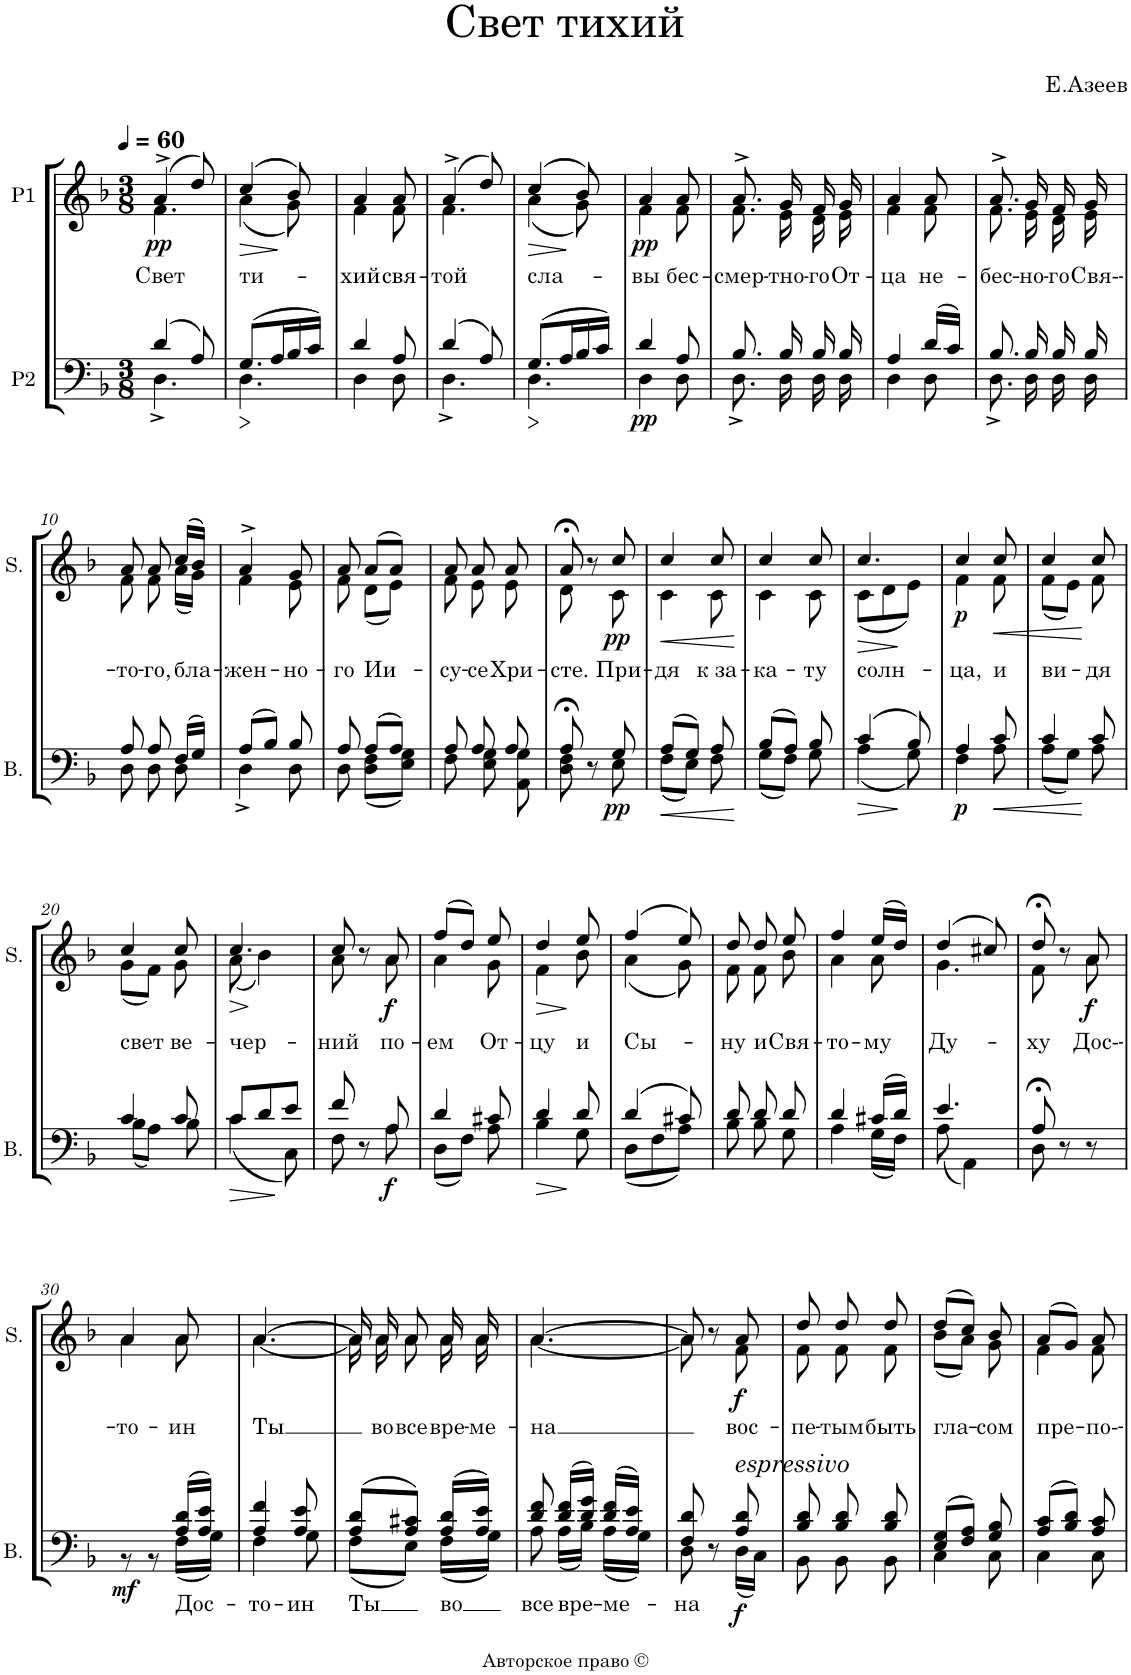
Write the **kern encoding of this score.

**kern	**text	**dynam	**kern	**text	**dynam
*part2	*part2	*part2	*part1	*part1	*part1
*staff2	*staff2	*staff2	*staff1	*staff1	*staff1
*I"P2	*	*	*I"P1	*	*
*clefF4	*	*	*clefG2	*	*
*k[b-]	*	*	*k[b-]	*	*
*d:	*	*	*d:	*	*
*M3/8	*	*	*M3/8	*	*
*MM60	*	*	*MM60	*	*
=1	=1	=1	=1	=1	=1
*^	*	*	*^	*	*
!	!	!	!	!	!	!LO:LY:b	!LO:DY:b
(4d/	4.D^\	.	.	(4a^/	4.f\	Свет	pp
8A/)	.	.	.	8dd/)	.	.	.
=2	=2	=2	=2	=2	=2	=2	=2
!	!	!	!LO:HP:b	!	!	!LO:LY:b	!LO:HP:b
(8.G/L	4.D\	.	>	(4cc/	(4a\	ти-	>
16A/L	.	.	.	.	.	.	.
16B-/	.	.	.	8b-/)	8g\)	.	]
16c/JJ)	.	.	.	.	.	.	.
=3	=3	=3	=3	=3	=3	=3	=3
!	!	!	!	!	!	!LO:LY:b	!
4d/	4D\	.	.	4a/	4f\	-хий	.
!	!	!	!	!	!	!LO:LY:b	!
8A/	8D\	.	.	8a/	8f\	свя-	.
=4	=4	=4	=4	=4	=4	=4	=4
!	!	!	!	!	!	!LO:LY:b	!
(4d/	4.D^\	.	.	(4a^/	4.f\	-той	.
8A/)	.	.	.	8dd/)	.	.	.
*v	*v	*	*	*	*	*	*
*	*	*	*v	*v	*	*
.	.	]	.	.	.
=5	=5	=5	=5	=5	=5
!	!	!LO:HP:b	!	!LO:LY:b	!LO:HP:b
*^	*	*	*^	*	*
(8.G/L	4.D\	.	>	(4cc/	(4a\	сла-	>
16A/L	.	.	.	.	.	.	.
16B-/	.	.	.	8b-/)	8g\)	.	]
16c/JJ)	.	.	.	.	.	.	.
=6	=6	=6	=6	=6	=6	=6	=6
!	!	!	!LO:DY:b	!	!	!LO:LY:b	!LO:DY:b
4d/	4D\	.	pp	4a/	4f\	-вы	pp
!	!	!	!	!	!	!LO:LY:b	!
8A/	8D\	.	.	8a/	8f\	бес-	.
=7	=7	=7	=7	=7	=7	=7	=7
!	!	!	!	!	!	!LO:LY:b	!
8.B-/	8.D^\	.	.	8.a^/	8.f\	-смер-	.
!	!	!	!	!	!	!LO:LY:b	!
16B-/	16D\	.	.	16g/	16e\	-тно-	.
!	!	!	!	!	!	!LO:LY:b	!
16B-/	16D\	.	.	16f/	16d\	-го	.
!	!	!	!	!	!	!LO:LY:b	!
16B-/	16D\	.	.	16g/	16e\	От-	.
=8	=8	=8	=8	=8	=8	=8	=8
!	!	!	!	!	!	!LO:LY:b	!
4A/	4D\	.	.	4a/	4f\	-ца	.
!	!	!	!	!	!	!LO:LY:b	!
(16d/LL	8D\	.	.	8a/	8f\	не-	.
16c/JJ)	.	.	.	.	.	.	.
=9	=9	=9	=9	=9	=9	=9	=9
!	!	!	!	!	!	!LO:LY:b	!
8.B-/	8.D^\	.	.	8.a^/	8.f\	-бес-	.
!	!	!	!	!	!	!LO:LY:b	!
16B-/	16D\	.	.	16g/	16e\	-но-	.
!	!	!	!	!	!	!LO:LY:b	!
16B-/	16D\	.	.	16f/	16d\	-го	.
!	!	!	!	!	!	!LO:LY:b	!
16B-/	16D\	.	.	16g/	16e\	Свя--	.
!!LO:LB:g=z	!!
=10	=10	=10	=10	=10	=10	=10	=10
!	!	!	!	!	!	!LO:LY:b	!
8A/	8D\	.	.	8a/	8f\	-то-	.
!	!	!	!	!	!	!LO:LY:b	!
8A/	8D\	.	.	8a/	8f\	-го,	.
!	!	!	!	!	!	!LO:LY:b	!
(16F/LL	8D\	.	.	(16cc/LL	(16a\LL	бла-	.
16G/JJ)	.	.	.	16b-/JJ)	16g\JJ)	.	.
=11	=11	=11	=11	=11	=11	=11	=11
!	!	!	!	!	!	!LO:LY:b	!
(8A/L	4D^\	.	.	4a^/	4f\	-жен-	.
8B-/J)	.	.	.	.	.	.	.
!	!	!	!	!	!	!LO:LY:b	!
8B-/	8D\	.	.	8g/	8e\	-но-	.
=12	=12	=12	=12	=12	=12	=12	=12
!	!	!	!	!	!	!LO:LY:b	!
8A/	8D\	.	.	8a/	8f\	-го	.
!	!	!	!	!	!	!LO:LY:b	!
(8A/L	(8D\ 8F\L	.	.	(8a/L	(8d\L	Ии-	.
8A/J)	8E\ 8G\J)	.	.	8a/J)	8e\J)	.	.
=13	=13	=13	=13	=13	=13	=13	=13
!	!	!	!	!	!	!LO:LY:b	!
8A/	8F\	.	.	8a/	8f\	-су-	.
!	!	!	!	!	!	!LO:LY:b	!
8A/	8E\ 8G\	.	.	8a/	8e\	-се	.
!	!	!	!	!	!	!LO:LY:b	!
8A/	8AA\ 8G\	.	.	8a/	8e\	Хри-	.
=14	=14	=14	=14	=14	=14	=14	=14
!	!	!	!	!	!	!LO:LY:b	!
8A/	8D\;< 8F\;<	.	.	8a;</	8d\	-сте.	.
8r	8ryy	.	.	8r	8ryy	.	.
!	!	!	!LO:DY:b	!	!	!LO:LY:b	!LO:DY:b
8G/	8E\	.	pp	8cc/	8c\	При-	pp
=15	=15	=15	=15	=15	=15	=15	=15
!	!	!	!LO:HP:b	!	!	!LO:LY:b	!LO:HP:b
(8A/L	(8F\L	.	<	4cc/	4c\	-дя	<
8G/J)	8E\J)	.	.	.	.	.	.
!	!	!	!	!	!	!LO:LY:b	!
8A/	8F\	.	.	8cc/	8c\	к за-	.
*v	*v	*	*	*	*	*	*
*	*	*	*v	*v	*	*
.	.	]	.	.	[
=16	=16	=16	=16	=16	=16
*^	*	*	*^	*	*
!	!	!	!	!	!	!LO:LY:b	!
(8B-/L	(8G\L	.	.	4cc/	4c\	-ка-	.
8A/J)	8F\J)	.	.	.	.	.	.
!	!	!	!	!	!	!LO:LY:b	!
8B-/	8G\	.	.	8cc/	8c\	-ту	.
=17	=17	=17	=17	=17	=17	=17	=17
!	!	!	!LO:HP:b	!	!	!LO:LY:b	!LO:HP:b
(4c/	(4A\	.	>	4.cc/	(8c\L	солн-	>
.	.	.	.	.	8d\	.	.
8B-/)	8G\)	.	[	.	8e\J)	.	]
=18	=18	=18	=18	=18	=18	=18	=18
!	!	!	!LO:DY:b	!	!	!LO:LY:b	!LO:DY:b
4A/	4F\	.	p	4cc/	4f\	-ца,	p
!	!	!	!LO:HP:b	!	!	!LO:LY:b	!LO:HP:b
8c/	8A\	.	<	8cc/	8f\	и	<
=19	=19	=19	=19	=19	=19	=19	=19
!	!	!	!	!	!	!LO:LY:b	!
4c/	(8A\L	.	.	4cc/	(8f\L	ви-	.
.	8G\J)	.	.	.	8e\J)	.	.
!	!	!	!	!	!	!LO:LY:b	!
8c/	8A\	.	]	8cc/	8f\	-дя	[
!!LO:LB:g=z	!!
=20	=20	=20	=20	=20	=20	=20	=20
!	!	!	!	!	!	!LO:LY:b	!
4c/	(8B-\L	.	.	4cc/	(8g\L	свет	.
.	8A\J)	.	.	.	8f\J)	.	.
!	!	!	!	!	!	!LO:LY:b	!
8c/	8B-\	.	.	8cc/	8g\	ве-	.
=21	=21	=21	=21	=21	=21	=21	=21
!	!	!	!LO:HP:b	!	!	!LO:LY:b	!LO:HP:b
8c/L	(4c\	.	>	4.cc/	(8a\	-чер-	>
8d/	.	.	.	.	4b-\)	.	]
8e/J	8C\)	.	[	.	.	.	.
=22	=22	=22	=22	=22	=22	=22	=22
!	!	!	!	!	!	!LO:LY:b	!
8f/	8F\	.	.	8cc/	8a\	-ний	.
8r	8ryy	.	.	8r	8ryy	.	.
!	!	!	!LO:DY:b	!	!	!LO:LY:b	!LO:DY:b
8A/	8A\	.	f	8a/	8a\	по-	f
=23	=23	=23	=23	=23	=23	=23	=23
!	!	!	!	!	!	!LO:LY:b	!
4d/	(8D\L	.	.	(8ff/L	4a\	-ем	.
.	8F\J)	.	.	8dd/J)	.	.	.
!	!	!	!	!	!	!LO:LY:b	!
8c#X/	8A\	.	.	8ee/	8g\	От-	.
=24	=24	=24	=24	=24	=24	=24	=24
!	!	!	!	!	!	!LO:LY:b	!LO:HP:b
4d/	4B-\	.	.	4dd/	4f\	-цу	>
!	!	!	!	!	!	!LO:LY:b	!
8d/	8G\	.	]	8ee/	8b-\	и	]
=25	=25	=25	=25	=25	=25	=25	=25
!	!	!	!	!	!	!LO:LY:b	!
(4d/	(8D\L	.	.	(4ff/	(4a\	Сы-	.
.	8F\	.	.	.	.	.	.
8c#X/)	8A\J)	.	.	8ee/)	8g\)	.	.
=26	=26	=26	=26	=26	=26	=26	=26
!	!	!	!	!	!	!LO:LY:b	!
8d/	8B-\	.	.	8dd/	8f\	-ну	.
!	!	!	!	!	!	!LO:LY:b	!
8d/	8B-\	.	.	8dd/	8f\	и	.
!	!	!	!	!	!	!LO:LY:b	!
8d/	8G\	.	.	8ee/	8b-\	Свя-	.
=27	=27	=27	=27	=27	=27	=27	=27
!	!	!	!	!	!	!LO:LY:b	!
4d/	4A\	.	.	4ff/	4a\	-то-	.
!	!	!	!	!	!	!LO:LY:b	!
(16c#X/LL	(16G\LL	.	.	(16ee/LL	8a\	-му	.
16d/JJ)	16F\JJ)	.	.	16dd/JJ)	.	.	.
=28	=28	=28	=28	=28	=28	=28	=28
!	!	!	!	!	!	!LO:LY:b	!
4.e/	(8A\	.	.	(4dd/	4.g\	Ду-	.
.	4AA\)	.	.	.	.	.	.
.	.	.	.	8cc#X/)	.	.	.
=29	=29	=29	=29	=29	=29	=29	=29
!	!	!	!	!	!	!LO:LY:b	!
8A/	8D;<\	.	.	8dd;</	8f\	-ху	.
8r	4ryy	.	.	8r	8ryy	.	.
!	!	!	!	!	!	!LO:LY:b	!LO:DY:b
8r	.	.	.	8a/	8a\	Дос--	f
!!LO:LB:g=z	!!
=30	=30	=30	=30	=30	=30	=30	=30
!	!	!	!LO:DY:b	!	!	!LO:LY:b	!
4ryy	8r	.	mf	4a/	4a\	-то-	.
.	8r	.	.	.	.	.	.
!	!	!LO:LY:b	!	!	!	!LO:LY:b	!
(16A/ 16d/LL	(16F\LL	Дос-	.	8a/	8a\	-ин	.
16A/ 16e/JJ)	16G\JJ)	.	.	.	.	.	.
=31	=31	=31	=31	=31	=31	=31	=31
!	!	!LO:LY:b	!	!	!	!LO:LY:b	!
4A/ 4f/	4F\	-то-	.	[4.a/	[4.a\	Ты	.
!	!	!LO:LY:b	!	!	!	!	!
8A/ 8e/	8G\	-ин	.	.	.	.	.
=32	=32	=32	=32	=32	=32	=32	=32
!	!	!LO:LY:b	!	!	!	!	!
(8A/ 8d/L	(8F\L	Ты	.	16a/]	16a\]	.	.
!	!	!	!	!	!	!LO:LY:b	!
.	.	.	.	16a/	16a\	во	.
!	!	!	!	!	!	!LO:LY:b	!
8A/ 8c#X/J)	8E\J)	.	.	8a/	8a\	все	.
!	!	!LO:LY:b	!	!	!	!LO:LY:b	!
(16A/ 16d/LL	(16F\LL	во	.	16a/	16a\	вре-	.
!	!	!	!	!	!	!LO:LY:b	!
16A/ 16e/JJ)	16G\JJ)	.	.	16a/	16a\	-ме-	.
=33	=33	=33	=33	=33	=33	=33	=33
!	!	!LO:LY:b	!	!	!	!LO:LY:b	!
8d/ 8f/	8A\	все	.	[4.a/	[4.a\	-на	.
!	!	!LO:LY:b	!	!	!	!	!
(16d/ 16f/LL	(16A\LL	вре-	.	.	.	.	.
16d/ 16g/JJ)	16B-\JJ)	.	.	.	.	.	.
!	!	!LO:LY:b	!	!	!	!	!
(16d/ 16f/LL	(16A\LL	-ме-	.	.	.	.	.
16A/ 16e/JJ)	16G\JJ)	.	.	.	.	.	.
=34	=34	=34	=34	=34	=34	=34	=34
!	!	!LO:LY:b	!	!	!	!	!
8F/ 8d/	8D\	-на	.	8a/]	8a\]	.	.
8r	8ryy	.	.	8r	8ryy	.	.
!	!	!	!	!LO:TX:b:i:t=espressivo	!	!	!
!	!	!	!LO:DY:b	!	!	!LO:LY:b	!LO:DY:b
8A/ 8d/	(16D\LL	.	f	8a/	8f\	вос-	f
.	16C\JJ)	.	.	.	.	.	.
=35	=35	=35	=35	=35	=35	=35	=35
!	!	!	!	!	!	!LO:LY:b	!
8B-/ 8d/	8BB-\	.	.	8dd/	8f\	-пе-	.
!	!	!	!	!	!	!LO:LY:b	!
8B-/ 8d/	8BB-\	.	.	8dd/	8f\	-тым	.
!	!	!	!	!	!	!LO:LY:b	!
8B-/ 8d/	8BB-\	.	.	8dd/	8f\	быть	.
=36	=36	=36	=36	=36	=36	=36	=36
!	!	!	!	!	!	!LO:LY:b	!
(8E/ 8G/L	4C\	.	.	(8dd/L	(8b-\L	гла-	.
8F/ 8A/J)	.	.	.	8cc/J)	8a\J)	.	.
!	!	!	!	!	!	!LO:LY:b	!
8G/ 8B-/	8C\	.	.	8b-/	8g\	-сом	.
=37	=37	=37	=37	=37	=37	=37	=37
!	!	!	!	!	!	!LO:LY:b	!
(8A/ 8c/L	4C\	.	.	(8a/L	4f\	пре-	.
8B-/ 8d/J)	.	.	.	8g/J)	.	.	.
!	!	!	!	!	!	!LO:LY:b	!
8A/ 8c/	8C\	.	.	8a/	8f\	-по--	.
*v	*v	*	*	*	*	*	*
*	*	*	*v	*v	*	*
=	=	=	=	=	=
*-	*-	*-	*-	*-	*-
